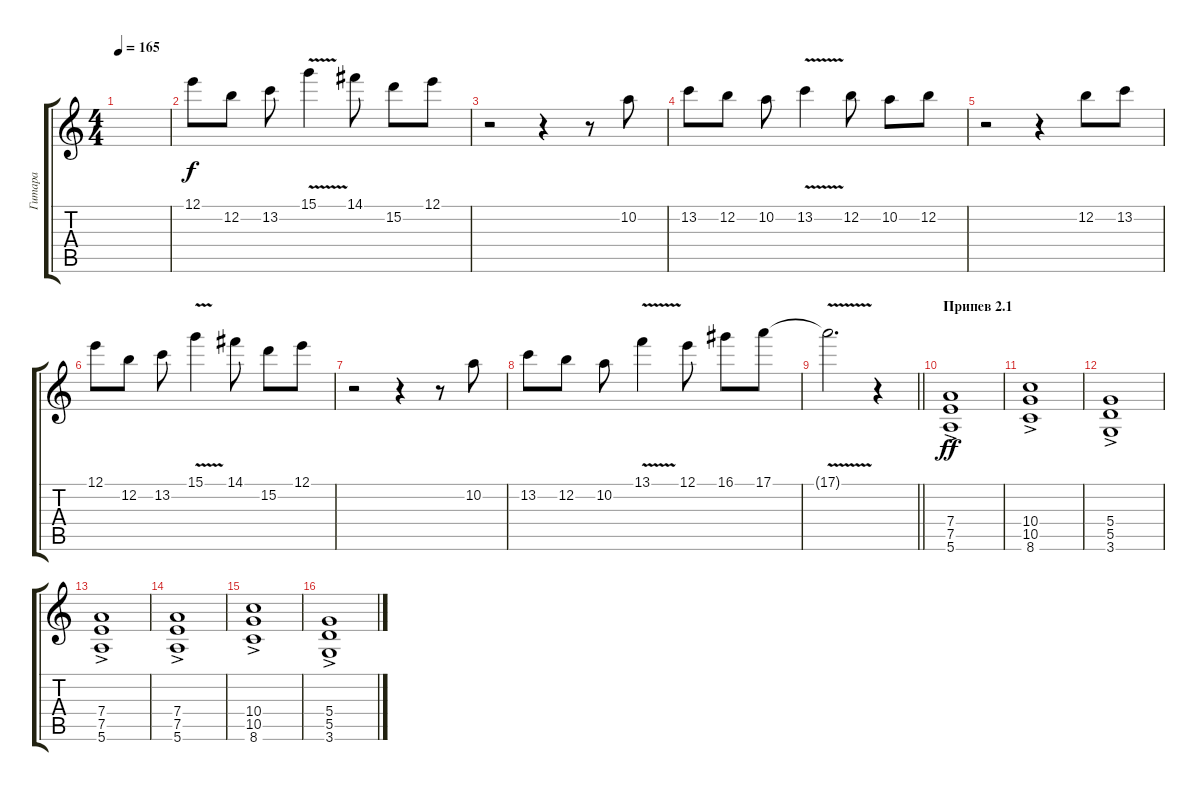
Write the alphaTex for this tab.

\track ("Гитара" "Гитара") {instrument distortionguitar}
\staff {score tabs}
\tuning (E4 B3 G3 D3 A2 E2) {hide}
\ts (4 4)
\tempo 165
\clef g2
\ks c
|
12.1.8 12.2.8 13.2.8 15.1{v}.4 14.1.8 15.2.8 12.1.8 |
r.2 r.4 r.8 10.2.8 |
13.2.8 12.2.8 10.2.8 13.2{v}.4 12.2.8 10.2.8 12.2.8 |
r.2 r.4 12.2.8 13.2.8 |
12.1.8 12.2.8 13.2.8 15.1{v}.4 14.1.8 15.2.8 12.1.8 |
r.2 r.4 r.8 10.2.8 |
13.2.8 12.2.8 10.2.8 13.1{v}.4 12.1.8 16.1.8 17.1.8 |
\barLineRight lightlight
17.1{v t}.2{d} r.4 |
\section ("" "Припев 2.1")
(7.4{ac} 7.5{ac} 5.6{ac}).1{dy ff volume 12} |
(10.4{ac} 10.5{ac} 8.6{ac}).1 |
(5.4{ac} 5.5{ac} 3.6{ac}).1 |
(7.4{ac} 7.5{ac} 5.6{ac}).1 |
(7.4{ac} 7.5{ac} 5.6{ac}).1 |
(10.4{ac} 10.5{ac} 8.6{ac}).1 |
(5.4{ac} 5.5{ac} 3.6{ac}).1
